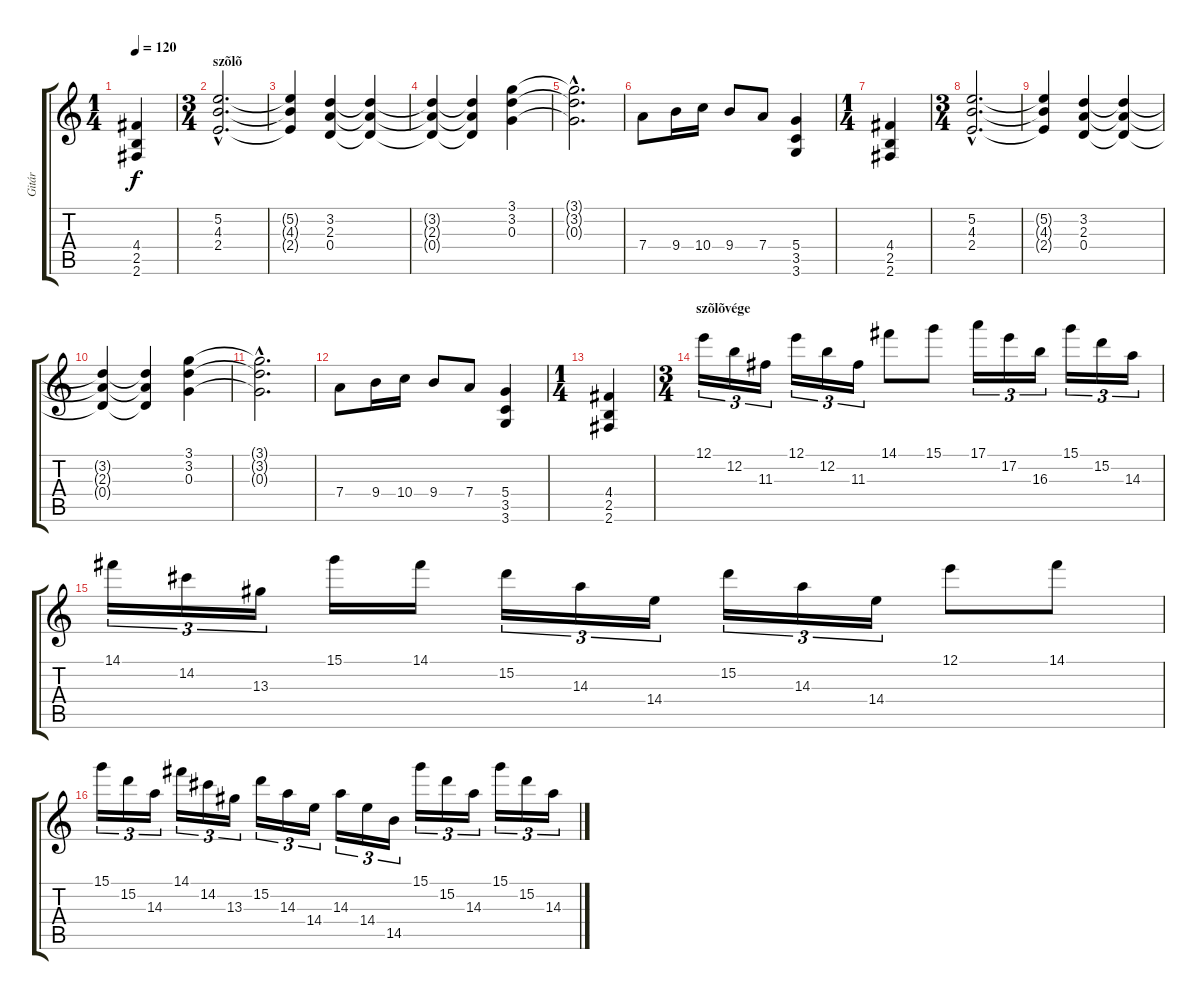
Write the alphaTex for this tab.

\track ("Gitár" "Gitár") {instrument distortionguitar}
\staff {score tabs}
\tuning (E4 B3 G3 D3 A2 E2) {hide}
\ts (1 4)
\tempo 120
\clef g2
\ks c
(4.4 2.5 2.6).4{dy f} |
\ts (3 4)
\section ("" "szõlõ")
(5.2{hac} 4.3{hac} 2.4{hac}).2{d volume 13} |
(5.2{t} 4.3{t} 2.4{t}).4 (3.2 2.3 0.4).4 (3.2{t} 2.3{t} 0.4{t}).4 |
(3.2{t} 2.3{t} 0.4{t}).4 (3.2{t} 2.3{t} 0.4{t}).4 (3.1 3.2 0.3).4 |
(3.1{hac t} 3.2{hac t} 0.3{hac t}).2{d} |
7.4.8 9.4.16 10.4.16 9.4.8 7.4.8 (5.4 3.5 3.6).4 |
\ts (1 4)
(4.4 2.5 2.6).4 |
\ts (3 4)
(5.2{hac} 4.3{hac} 2.4{hac}).2{d} |
(5.2{t} 4.3{t} 2.4{t}).4 (3.2 2.3 0.4).4 (3.2{t} 2.3{t} 0.4{t}).4 |
(3.2{t} 2.3{t} 0.4{t}).4 (3.2{t} 2.3{t} 0.4{t}).4 (3.1 3.2 0.3).4 |
(3.1{hac t} 3.2{hac t} 0.3{hac t}).2{d} |
7.4.8 9.4.16 10.4.16 9.4.8 7.4.8 (5.4 3.5 3.6).4 |
\ts (1 4)
(4.4 2.5 2.6).4 |
\ts (3 4)
\section ("" "szõlõvége")
12.1.16{tu (3 2) volume 16 balance 8 instrument distortionguitar} 12.2.16{tu (3 2)} 11.3.16{tu (3 2)} 12.1.16{tu (3 2)} 12.2.16{tu (3 2)} 11.3.16{tu (3 2)} 14.1.8 15.1.8 17.1.16{tu (3 2)} 17.2.16{tu (3 2)} 16.3.16{tu (3 2)} 15.1.16{tu (3 2)} 15.2.16{tu (3 2)} 14.3.16{tu (3 2)} |
14.1.16{tu (3 2)} 14.2.16{tu (3 2)} 13.3.16{tu (3 2)} 15.1.16 14.1.16 15.2.16{tu (3 2)} 14.3.16{tu (3 2)} 14.4.16{tu (3 2)} 15.2.16{tu (3 2)} 14.3.16{tu (3 2)} 14.4.16{tu (3 2)} 12.1.8 14.1.8 |
15.1.16{tu (3 2)} 15.2.16{tu (3 2)} 14.3.16{tu (3 2)} 14.1.16{tu (3 2)} 14.2.16{tu (3 2)} 13.3.16{tu (3 2)} 15.2.16{tu (3 2)} 14.3.16{tu (3 2)} 14.4.16{tu (3 2)} 14.3.16{tu (3 2)} 14.4.16{tu (3 2)} 14.5.16{tu (3 2)} 15.1.16{tu (3 2)} 15.2.16{tu (3 2)} 14.3.16{tu (3 2)} 15.1.16{tu (3 2)} 15.2.16{tu (3 2)} 14.3.16{tu (3 2)}
